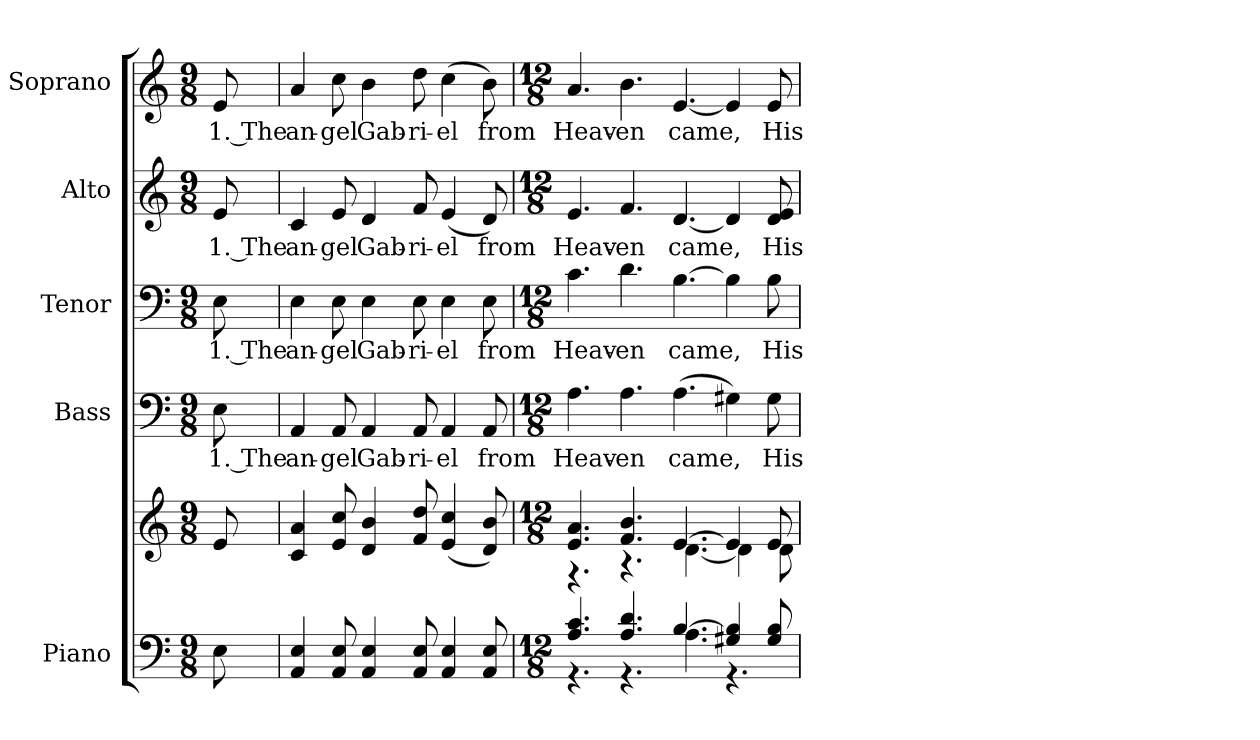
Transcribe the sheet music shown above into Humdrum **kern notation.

**kern	**kern	**kern	**text	**kern	**text	**kern	**text	**kern	**text
*part5	*part5	*part4	*part4	*part3	*part3	*part2	*part2	*part1	*part1
*staff6	*staff5	*staff4	*staff4	*staff3	*staff3	*staff2	*staff2	*staff1	*staff1
*I"Piano	*	*I"Bass	*	*I"Tenor	*	*I"Alto	*	*I"Soprano	*
*I'Pno.	*	*I'B.	*	*I'T.	*	*I'A.	*	*I'S.	*
!!LO:PB:g=z
*clefF4	*clefG2	*clefF4	*	*clefF4	*	*clefG2	*	*clefG2	*
*k[]	*k[]	*k[]	*	*k[]	*	*k[]	*	*k[]	*
*C:	*C:	*C:	*	*C:	*	*C:	*	*C:	*
*M9/8	*M9/8	*M9/8	*	*M9/8	*	*M9/8	*	*M9/8	*
*MM120	*MM120	*MM120	*	*MM120	*	*MM120	*	*MM120	*
=	=	=	=	=	=	=	=	=	=
!	!	!	!LO:LY:b:color=#000000	!	!	!	!	!	!
!	!	!	!	!	!LO:LY:b:color=#000000	!	!	!	!
!	!	!	!	!	!	!	!LO:LY:b:color=#000000	!	!
!	!	!	!	!	!	!	!	!	!LO:LY:b:color=#000000
8Ei\	8ei/	8Ei\	1. The	8Ei\	1. The	8ei/	1. The	8ei/	1. The
=1	=1	=1	=1	=1	=1	=1	=1	=1	=1
!	!	!	!LO:LY:b:color=#000000	!	!	!	!	!	!
!	!	!	!	!	!LO:LY:b:color=#000000	!	!	!	!
!	!	!	!	!	!	!	!LO:LY:b:color=#000000	!	!
!	!	!	!	!	!	!	!	!	!LO:LY:b:color=#000000
4AAi/ 4Ei	4ci/ 4ai	4AAi/	an-	4Ei\	an-	4ci/	an-	4ai/	an-
!	!	!	!LO:LY:b:color=#000000	!	!	!	!	!	!
!	!	!	!	!	!LO:LY:b:color=#000000	!	!	!	!
!	!	!	!	!	!	!	!LO:LY:b:color=#000000	!	!
!	!	!	!	!	!	!	!	!	!LO:LY:b:color=#000000
8AAi/ 8Ei	8ei/ 8cci	8AAi/	-gel	8Ei\	-gel	8ei/	-gel	8cci\	-gel
!	!	!	!LO:LY:b:color=#000000	!	!	!	!	!	!
!	!	!	!	!	!LO:LY:b:color=#000000	!	!	!	!
!	!	!	!	!	!	!	!LO:LY:b:color=#000000	!	!
!	!	!	!	!	!	!	!	!	!LO:LY:b:color=#000000
4AAi/ 4Ei	4di/ 4bi	4AAi/	Gab-	4Ei\	Gab-	4di/	Gab-	4bi\	Gab-
!	!	!	!LO:LY:b:color=#000000	!	!	!	!	!	!
!	!	!	!	!	!LO:LY:b:color=#000000	!	!	!	!
!	!	!	!	!	!	!	!LO:LY:b:color=#000000	!	!
!	!	!	!	!	!	!	!	!	!LO:LY:b:color=#000000
8AAi/ 8Ei	8fi/ 8ddi	8AAi/	-ri-	8Ei\	-ri-	8fi/	-ri-	8ddi\	-ri-
!	!	!	!LO:LY:b:color=#000000	!	!	!	!	!	!
!	!	!	!	!	!LO:LY:b:color=#000000	!	!	!	!
!	!	!	!	!	!	!	!LO:LY:b:color=#000000	!	!
!	!	!	!	!	!	!	!	!	!LO:LY:b:color=#000000
4AAi/ 4Ei	(4ei/ 4cci	4AAi/	-el	4Ei\	-el	(4ei/	-el	(4cci\	-el
!	!	!	!LO:LY:b:color=#000000	!	!	!	!	!	!
!	!	!	!	!	!LO:LY:b:color=#000000	!	!	!	!
!	!	!	!	!	!	!	!LO:LY:b:color=#000000	!	!
!	!	!	!	!	!	!	!	!	!LO:LY:b:color=#000000
8AAi/ 8Ei	8di/ 8bi)	8AAi/	from	8Ei\	from	8di/)	from	8bi\)	from
!!LO:PB:g=z
=2	=2	=2	=2	=2	=2	=2	=2	=2	=2
*M12/8	*M12/8	*M12/8	*	*M12/8	*	*M12/8	*	*M12/8	*
*^	*^	*	*	*	*	*	*	*	*
!	!	!	!	!	!LO:LY:b:color=#000000	!	!	!	!	!	!
!	!	!	!	!	!	!	!LO:LY:b:color=#000000	!	!	!	!
!	!	!	!	!	!	!	!	!	!LO:LY:b:color=#000000	!	!
!	!	!	!	!	!	!	!	!	!	!	!LO:LY:b:color=#000000
4.Ai/ 4.ci	4.r	4.ei/ 4.ai	4.r	4.Ai\	Heav-	4.ci\	Heav-	4.ei/	Heav-	4.ai/	Heav-
!	!	!	!	!	!LO:LY:b:color=#000000	!	!	!	!	!	!
!	!	!	!	!	!	!	!LO:LY:b:color=#000000	!	!	!	!
!	!	!	!	!	!	!	!	!	!LO:LY:b:color=#000000	!	!
!	!	!	!	!	!	!	!	!	!	!	!LO:LY:b:color=#000000
4.Ai/ 4.di	4.r	4.fi/ 4.bi	4.r	4.Ai\	-en	4.di\	-en	4.fi/	-en	4.bi\	-en
!	!	!	!	!	!LO:LY:b:color=#000000	!	!	!	!	!	!
!	!	!	!	!	!	!	!LO:LY:b:color=#000000	!	!	!	!
!	!	!	!	!	!	!	!	!	!LO:LY:b:color=#000000	!	!
!	!	!	!	!	!	!	!	!	!	!	!LO:LY:b:color=#000000
[>4.Bi/	4.Ai\	[>4.ei/	[<4.di\	(4.Ai\	came,	[>4.Bi\	came,	[<4.di/	came,	[<4.ei/	came,
4G#Xi/ 4Bi]	4.r	4ei/]	4di\]	4G#Xi\)	.	4Bi\]	.	4di/]	.	4ei/]	.
!	!	!	!	!	!LO:LY:b:color=#000000	!	!	!	!	!	!
!	!	!	!	!	!	!	!LO:LY:b:color=#000000	!	!	!	!
!	!	!	!	!	!	!	!	!	!LO:LY:b:color=#000000	!	!
!	!	!	!	!	!	!	!	!	!	!	!LO:LY:b:color=#000000
8G#i/ 8Bi	.	8ei/	8di\	8G#i\	His	8Bi\	His	8di/ 8ei	His	8ei/	His
*v	*v	*	*	*	*	*	*	*	*	*	*
*	*v	*v	*	*	*	*	*	*	*	*
=	=	=	=	=	=	=	=	=	=
*-	*-	*-	*-	*-	*-	*-	*-	*-	*-
